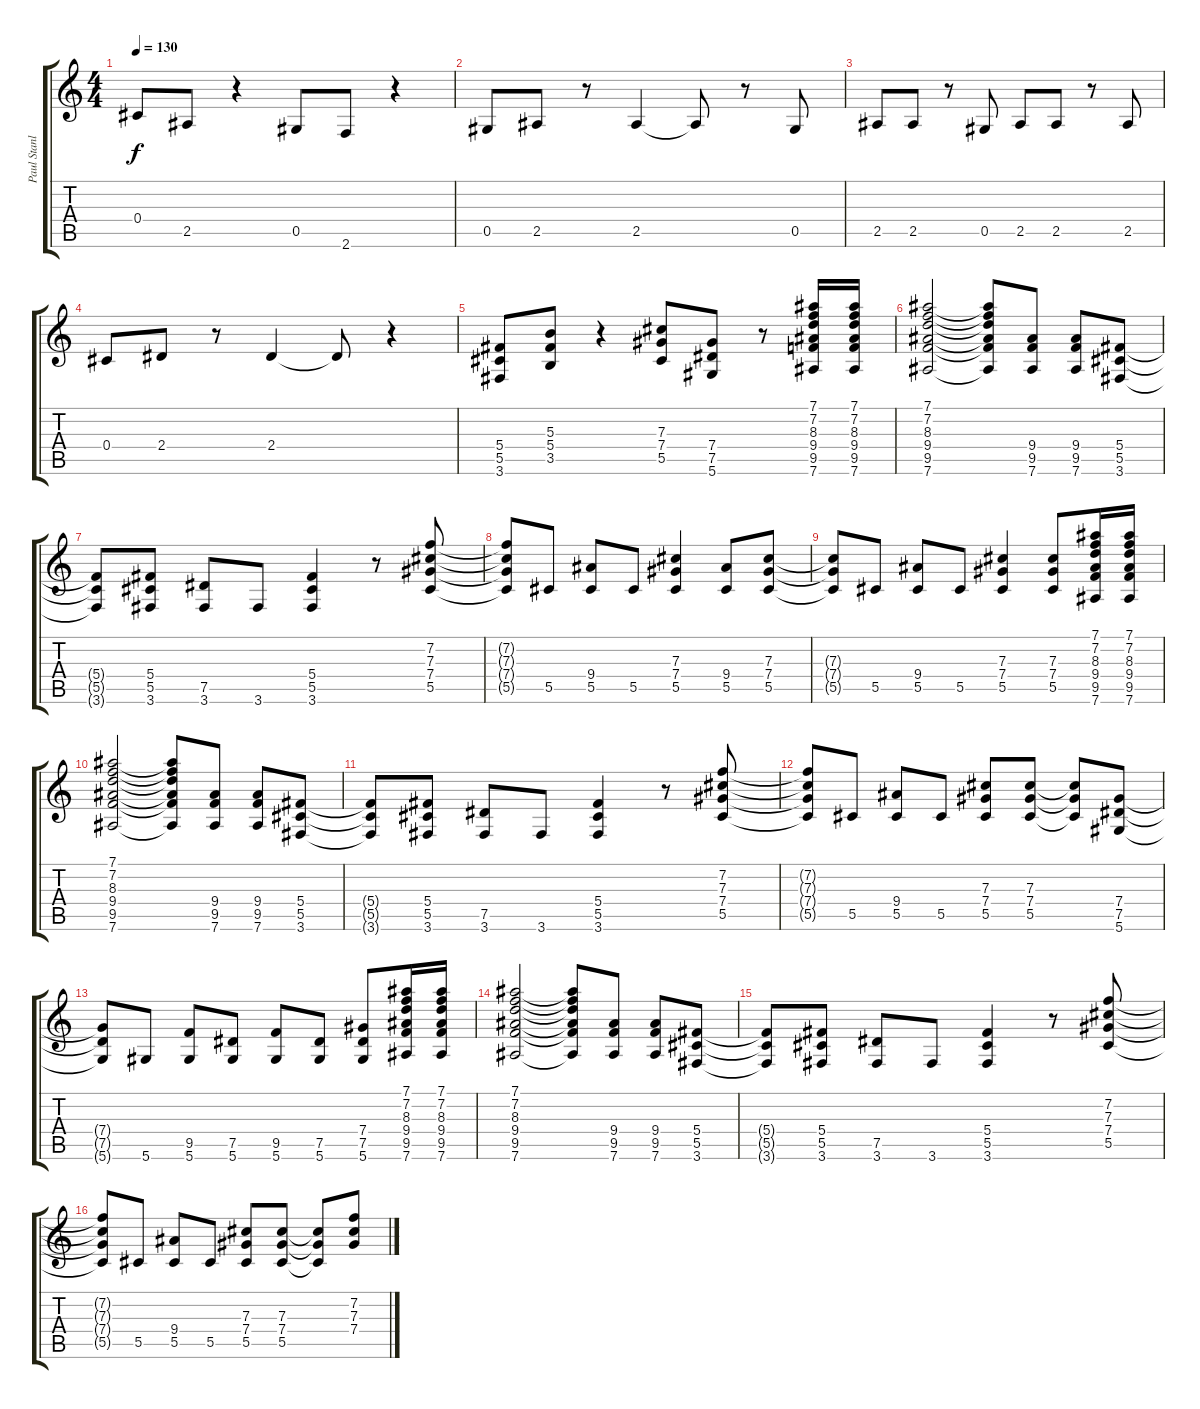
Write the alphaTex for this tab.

\track ("Paul Stanley" "Paul Stanl") {instrument distortionguitar}
\staff {score tabs}
\tuning (Eb4 Bb3 Gb3 Db3 Ab2 Eb2) {hide}
\ts (4 4)
\tempo 130
\clef g2
\ks c
0.4.8{dy f} 2.5.8 r.4 0.5.8 2.6.8 r.4 |
0.5.8 2.5.8 r.8 2.5.4 2.5{t}.8 r.8 0.5.8 |
2.5.8 2.5.8 r.8 0.5.8 2.5.8 2.5.8 r.8 2.5.8 |
0.4.8 2.4.8 r.8 2.4.4 2.4{t}.8 r.4 |
(5.4 5.5 3.6).8 (5.3 5.4 3.5).8 r.4 (7.3 7.4 5.5).8 (7.4 7.5 5.6).8 r.8 (7.1 7.2 8.3 9.4 9.5 7.6).16 (7.1 7.2 8.3 9.4 9.5 7.6).16 |
(7.1 7.2 8.3 9.4 9.5 7.6).2 (7.1{t} 7.2{t} 8.3{t} 9.4{t} 9.5{t} 7.6{t}).8 (9.4 9.5 7.6).8 (9.4 9.5 7.6).8 (5.4 5.5 3.6).8 |
(5.4{t} 5.5{t} 3.6{t}).8 (5.4 5.5 3.6).8 (7.5 3.6).8 3.6.8 (5.4 5.5 3.6).4 r.8 (7.2 7.3 7.4 5.5).8 |
(7.2{t} 7.3{t} 7.4{t} 5.5{t}).8 5.5.8 (9.4 5.5).8 5.5.8 (7.3 7.4 5.5).4 (9.4 5.5).8 (7.3 7.4 5.5).8 |
(7.3{t} 7.4{t} 5.5{t}).8 5.5.8 (9.4 5.5).8 5.5.8 (7.3 7.4 5.5).4 (7.3 7.4 5.5).8 (7.1 7.2 8.3 9.4 9.5 7.6).16 (7.1 7.2 8.3 9.4 9.5 7.6).16 |
(7.1 7.2 8.3 9.4 9.5 7.6).2 (7.1{t} 7.2{t} 8.3{t} 9.4{t} 9.5{t} 7.6{t}).8 (9.4 9.5 7.6).8 (9.4 9.5 7.6).8 (5.4 5.5 3.6).8 |
(5.4{t} 5.5{t} 3.6{t}).8 (5.4 5.5 3.6).8 (7.5 3.6).8 3.6.8 (5.4 5.5 3.6).4 r.8 (7.2 7.3 7.4 5.5).8 |
(7.2{t} 7.3{t} 7.4{t} 5.5{t}).8 5.5.8 (9.4 5.5).8 5.5.8 (7.3 7.4 5.5).8 (7.3 7.4 5.5).8 (7.3{t} 7.4{t} 5.5{t}).8 (7.4 7.5 5.6).8 |
(7.4{t} 7.5{t} 5.6{t}).8 5.6.8 (9.5 5.6).8 (7.5 5.6).8 (9.5 5.6).8 (7.5 5.6).8 (7.4 7.5 5.6).8 (7.1 7.2 8.3 9.4 9.5 7.6).16 (7.1 7.2 8.3 9.4 9.5 7.6).16 |
(7.1 7.2 8.3 9.4 9.5 7.6).2 (7.1{t} 7.2{t} 8.3{t} 9.4{t} 9.5{t} 7.6{t}).8 (9.4 9.5 7.6).8 (9.4 9.5 7.6).8 (5.4 5.5 3.6).8 |
(5.4{t} 5.5{t} 3.6{t}).8 (5.4 5.5 3.6).8 (7.5 3.6).8 3.6.8 (5.4 5.5 3.6).4 r.8 (7.2 7.3 7.4 5.5).8 |
(7.2{t} 7.3{t} 7.4{t} 5.5{t}).8 5.5.8 (9.4 5.5).8 5.5.8 (7.3 7.4 5.5).8 (7.3 7.4 5.5).8 (7.3{t} 7.4{t} 5.5{t}).8 (7.2 7.3 7.4).8
